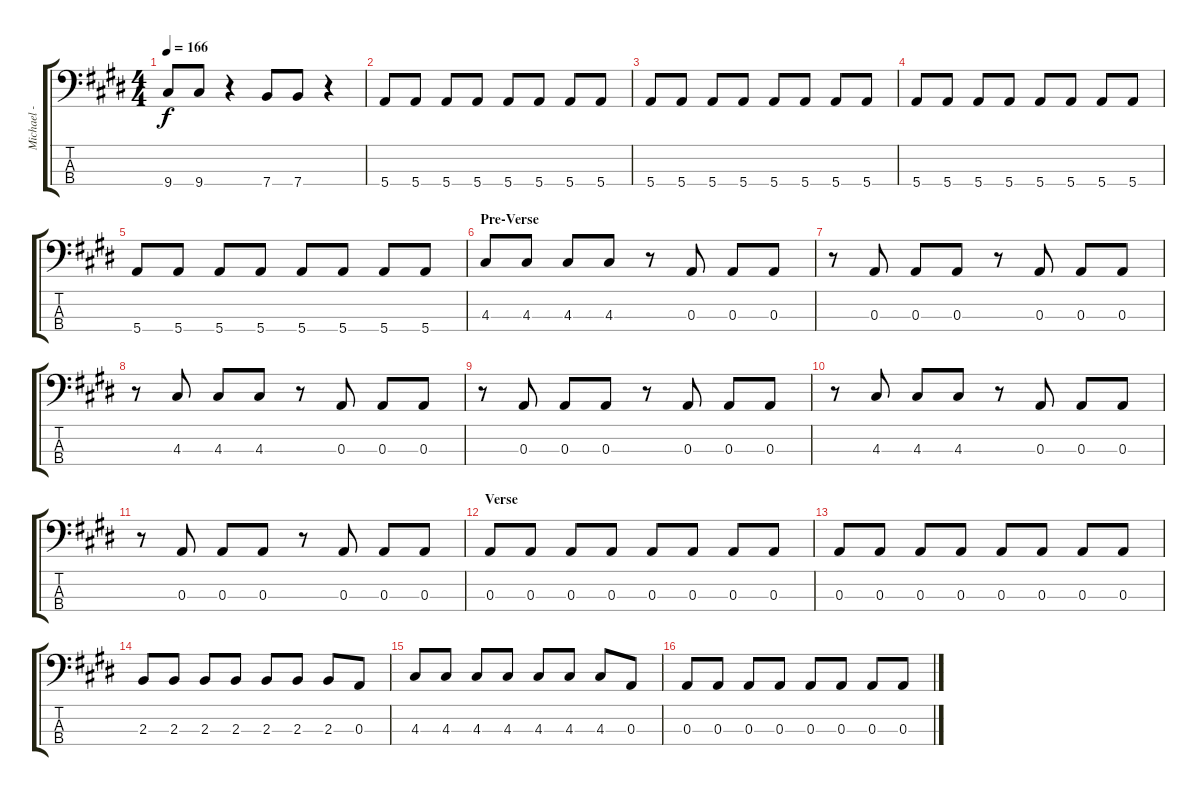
\track ("Michael - Bass" "Michael - ") {instrument electricbassfinger}
\staff {score tabs}
\tuning (G2 D2 A1 E1) {hide}
\ts (4 4)
\tempo 166
\clef f4
\ks e
9.4.8{dy f} 9.4.8 r.4 7.4.8 7.4.8 r.4 |
5.4.8 5.4.8 5.4.8 5.4.8 5.4.8 5.4.8 5.4.8 5.4.8 |
5.4.8 5.4.8 5.4.8 5.4.8 5.4.8 5.4.8 5.4.8 5.4.8 |
5.4.8 5.4.8 5.4.8 5.4.8 5.4.8 5.4.8 5.4.8 5.4.8 |
5.4.8 5.4.8 5.4.8 5.4.8 5.4.8 5.4.8 5.4.8 5.4.8 |
\section ("" "Pre-Verse")
4.3.8 4.3.8 4.3.8 4.3.8 r.8 0.3.8 0.3.8 0.3.8 |
r.8 0.3.8 0.3.8 0.3.8 r.8 0.3.8 0.3.8 0.3.8 |
r.8 4.3.8 4.3.8 4.3.8 r.8 0.3.8 0.3.8 0.3.8 |
r.8 0.3.8 0.3.8 0.3.8 r.8 0.3.8 0.3.8 0.3.8 |
r.8 4.3.8 4.3.8 4.3.8 r.8 0.3.8 0.3.8 0.3.8 |
r.8 0.3.8 0.3.8 0.3.8 r.8 0.3.8 0.3.8 0.3.8 |
\section ("" "Verse")
0.3.8 0.3.8 0.3.8 0.3.8 0.3.8 0.3.8 0.3.8 0.3.8 |
0.3.8 0.3.8 0.3.8 0.3.8 0.3.8 0.3.8 0.3.8 0.3.8 |
2.3.8 2.3.8 2.3.8 2.3.8 2.3.8 2.3.8 2.3.8 0.3.8 |
4.3.8 4.3.8 4.3.8 4.3.8 4.3.8 4.3.8 4.3.8 0.3.8 |
0.3.8 0.3.8 0.3.8 0.3.8 0.3.8 0.3.8 0.3.8 0.3.8
